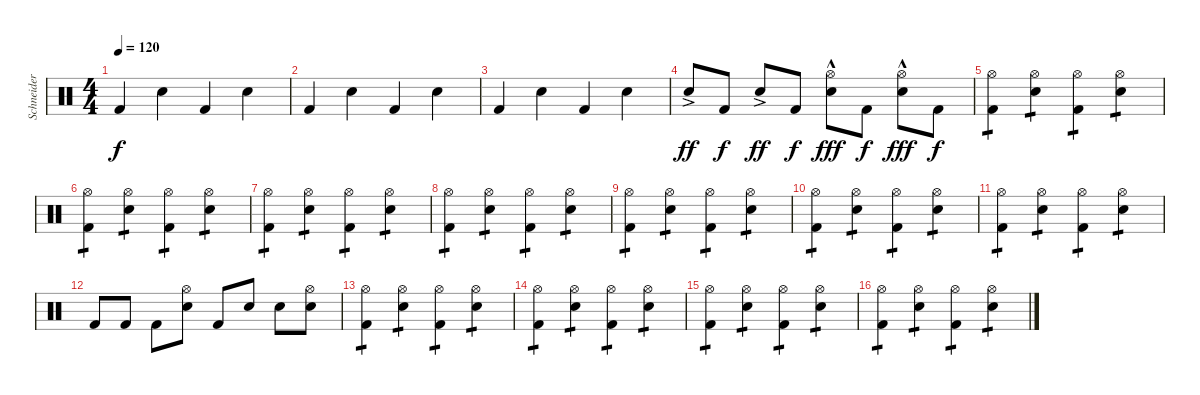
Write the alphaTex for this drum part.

\track ("Schneider" "Schneider") {instrument percussion}
\staff {score}
\articulation defaults
\ts (4 4)
\tempo 120
\clef neutral
\ks c "Kick (hit) 2".4{dy f} "Electric Snare (hit)".4 "Kick (hit) 2".4 "Electric Snare (hit)".4
|
"Kick (hit) 2".4 "Electric Snare (hit)".4 "Kick (hit) 2".4 "Electric Snare (hit)".4 |
"Kick (hit) 2".4 "Electric Snare (hit)".4 "Kick (hit) 2".4 "Electric Snare (hit)".4 |
"Snare (hit) 2"{ac}.8{dy ff} "Kick (hit) 2".8{dy f} "Snare (hit) 2"{ac}.8{dy ff} "Kick (hit) 2".8{dy f} ("Electric Snare (hit)"{hac} "Hi-Hat (open)").8{dy fff} "Kick (hit) 2".8{dy f} ("Electric Snare (hit)"{hac} "Hi-Hat (open)").8{dy fff} "Kick (hit) 2".8{dy f} |
("Kick (hit) 2" "Hi-Hat (open)").4{tp 1} ("Electric Snare (hit)" "Hi-Hat (open)").4{tp 1} ("Kick (hit) 2" "Hi-Hat (open)").4{tp 1} ("Electric Snare (hit)" "Hi-Hat (open)").4{tp 1} |
("Kick (hit) 2" "Hi-Hat (open)").4{tp 1} ("Electric Snare (hit)" "Hi-Hat (open)").4{tp 1} ("Kick (hit) 2" "Hi-Hat (open)").4{tp 1} ("Electric Snare (hit)" "Hi-Hat (open)").4{tp 1} |
("Kick (hit) 2" "Hi-Hat (open)").4{tp 1} ("Electric Snare (hit)" "Hi-Hat (open)").4{tp 1} ("Kick (hit) 2" "Hi-Hat (open)").4{tp 1} ("Electric Snare (hit)" "Hi-Hat (open)").4{tp 1} |
("Kick (hit) 2" "Hi-Hat (open)").4{tp 1} ("Electric Snare (hit)" "Hi-Hat (open)").4{tp 1} ("Kick (hit) 2" "Hi-Hat (open)").4{tp 1} ("Electric Snare (hit)" "Hi-Hat (open)").4{tp 1} |
("Kick (hit) 2" "Hi-Hat (open)").4{tp 1} ("Electric Snare (hit)" "Hi-Hat (open)").4{tp 1} ("Kick (hit) 2" "Hi-Hat (open)").4{tp 1} ("Electric Snare (hit)" "Hi-Hat (open)").4{tp 1} |
("Kick (hit) 2" "Hi-Hat (open)").4{tp 1} ("Electric Snare (hit)" "Hi-Hat (open)").4{tp 1} ("Kick (hit) 2" "Hi-Hat (open)").4{tp 1} ("Electric Snare (hit)" "Hi-Hat (open)").4{tp 1} |
("Kick (hit) 2" "Hi-Hat (open)").4{tp 1} ("Electric Snare (hit)" "Hi-Hat (open)").4{tp 1} ("Kick (hit) 2" "Hi-Hat (open)").4{tp 1} ("Electric Snare (hit)" "Hi-Hat (open)").4{tp 1} |
"Kick (hit) 2".8 "Kick (hit) 2".8 "Kick (hit) 2".8 ("Electric Snare (hit)" "Hi-Hat (open)").8 "Kick (hit) 2".8 "Electric Snare (hit)".8 "Electric Snare (hit)".8 ("Electric Snare (hit)" "Hi-Hat (open)").8 |
("Kick (hit) 2" "Hi-Hat (open)").4{tp 1} ("Electric Snare (hit)" "Hi-Hat (open)").4{tp 1} ("Kick (hit) 2" "Hi-Hat (open)").4{tp 1} ("Electric Snare (hit)" "Hi-Hat (open)").4{tp 1} |
("Kick (hit) 2" "Hi-Hat (open)").4{tp 1} ("Electric Snare (hit)" "Hi-Hat (open)").4{tp 1} ("Kick (hit) 2" "Hi-Hat (open)").4{tp 1} ("Electric Snare (hit)" "Hi-Hat (open)").4{tp 1} |
("Kick (hit) 2" "Hi-Hat (open)").4{tp 1} ("Electric Snare (hit)" "Hi-Hat (open)").4{tp 1} ("Kick (hit) 2" "Hi-Hat (open)").4{tp 1} ("Electric Snare (hit)" "Hi-Hat (open)").4{tp 1} |
("Kick (hit) 2" "Hi-Hat (open)").4{tp 1} ("Electric Snare (hit)" "Hi-Hat (open)").4{tp 1} ("Kick (hit) 2" "Hi-Hat (open)").4{tp 1} ("Electric Snare (hit)" "Hi-Hat (open)").4{tp 1}
